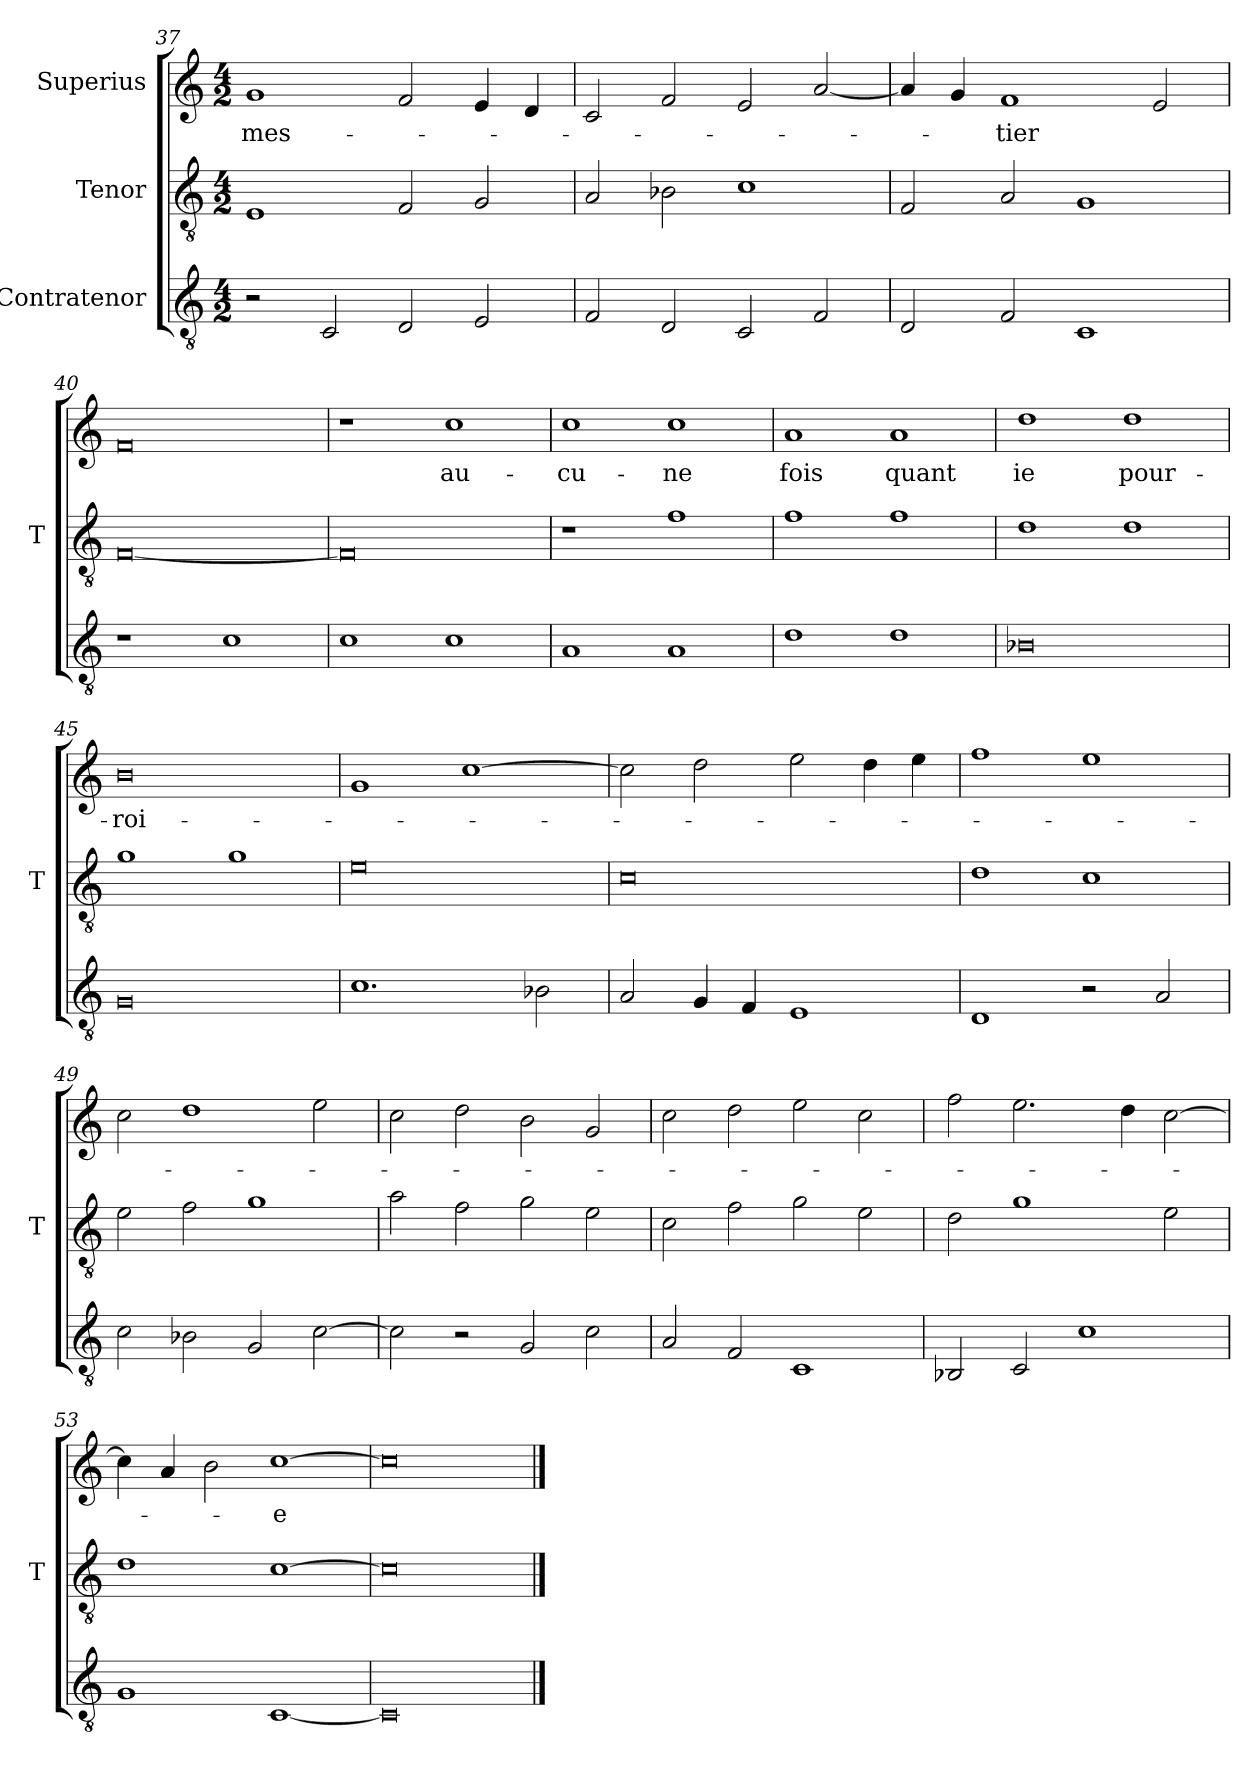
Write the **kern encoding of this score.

**kern	**kern	**kern	**text
*part3	*part2	*part1	*part1
*staff3	*staff2	*staff1	*staff1
*I"Contratenor	*I"Tenor	*I"Superius	*
*	*I'T	*	*
*clefGv2	*clefGv2	*clefG2	*
*M4/2	*M4/2	*M4/2	*
=37	=37	=37	=37
2r	1E	1g	mes-
2C	.	.	.
2D	2F	2f	.
2E	2G	4e	.
.	.	4d	.
=38	=38	=38	=38
2F	2A	2c	.
2D	2B-X	2f	.
2C	1c	2e	.
2F	.	[2a	.
=39	=39	=39	=39
2D	2F	4a]	.
.	.	4g	.
2F	2A	1f	-tier
1C	1G	.	.
.	.	2e	.
=40	=40	=40	=40
1r	[0F	0f	.
1c	.	.	.
=41	=41	=41	=41
1c	0F]	1r	.
1c	.	1cc	au-
=42	=42	=42	=42
1A	1r	1cc	-cu-
1A	1f	1cc	-ne
=43	=43	=43	=43
1d	1f	1a	-fois
1d	1f	1a	-quant
=44	=44	=44	=44
0B-X	1d	1dd	-ie
.	1d	1dd	pour-
=45	=45	=45	=45
0G	1g	0b	-roi-
.	1g	.	.
=46	=46	=46	=46
1.c	0e	1g	.
.	.	[1cc	.
2B-X	.	.	.
=47	=47	=47	=47
2A	0c	2cc]	.
4G	.	2dd	.
4F	.	.	.
1E	.	2ee	.
.	.	4dd	.
.	.	4ee	.
=48	=48	=48	=48
1D	1d	1ff	.
2r	1c	1ee	.
2A	.	.	.
=49	=49	=49	=49
2c	2e	2cc	.
2B-X	2f	1dd	.
2G	1g	.	.
[2c	.	2ee	.
=50	=50	=50	=50
2c]	2a	2cc	.
2r	2f	2dd	.
2G	2g	2b	.
2c	2e	2g	.
=51	=51	=51	=51
2A	2c	2cc	.
2F	2f	2dd	.
1C	2g	2ee	.
.	2e	2cc	.
=52	=52	=52	=52
2BB-X	2d	2ff	.
2C	1g	2.ee	.
1c	.	.	.
.	.	4dd	.
.	2e	[2cc	.
=53	=53	=53	=53
1G	1d	4cc]	.
.	.	4a	.
.	.	2b	.
[1C	[1c	[1cc	-e
=54	=54	=54	=54
0C]	0c]	0cc]	.
==	==	==	==
*-	*-	*-	*-
